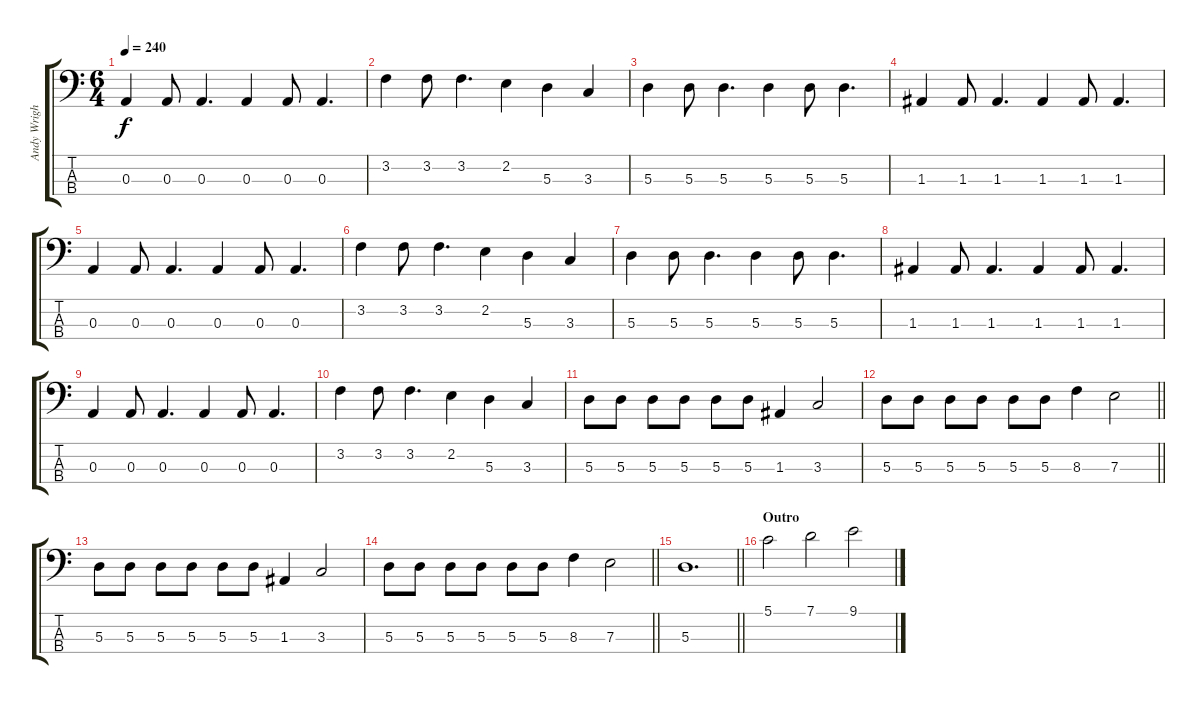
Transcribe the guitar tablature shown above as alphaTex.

\track ("Andy Wrighton" "Andy Wrigh") {instrument electricbassfinger}
\staff {score tabs}
\tuning (G2 D2 A1 E1) {hide}
\ts (6 4)
\tempo 240
\clef f4
\ks c
0.3.4{dy f} 0.3.8 0.3.4{d} 0.3.4 0.3.8 0.3.4{d} |
3.2.4 3.2.8 3.2.4{d} 2.2.4 5.3.4 3.3.4 |
5.3.4 5.3.8 5.3.4{d} 5.3.4 5.3.8 5.3.4{d} |
1.3.4 1.3.8 1.3.4{d} 1.3.4 1.3.8 1.3.4{d} |
0.3.4 0.3.8 0.3.4{d} 0.3.4 0.3.8 0.3.4{d} |
3.2.4 3.2.8 3.2.4{d} 2.2.4 5.3.4 3.3.4 |
5.3.4 5.3.8 5.3.4{d} 5.3.4 5.3.8 5.3.4{d} |
1.3.4 1.3.8 1.3.4{d} 1.3.4 1.3.8 1.3.4{d} |
0.3.4 0.3.8 0.3.4{d} 0.3.4 0.3.8 0.3.4{d} |
3.2.4 3.2.8 3.2.4{d} 2.2.4 5.3.4 3.3.4 |
5.3.8 5.3.8 5.3.8 5.3.8 5.3.8 5.3.8 1.3.4 3.3.2 |
\barLineRight lightlight
5.3.8 5.3.8 5.3.8 5.3.8 5.3.8 5.3.8 8.3.4 7.3.2 |
5.3.8 5.3.8 5.3.8 5.3.8 5.3.8 5.3.8 1.3.4 3.3.2 |
\barLineRight lightlight
5.3.8 5.3.8 5.3.8 5.3.8 5.3.8 5.3.8 8.3.4 7.3.2 |
\barLineRight lightlight
5.3.1{d} |
\section ("" "Outro")
5.1.2 7.1.2 9.1.2
